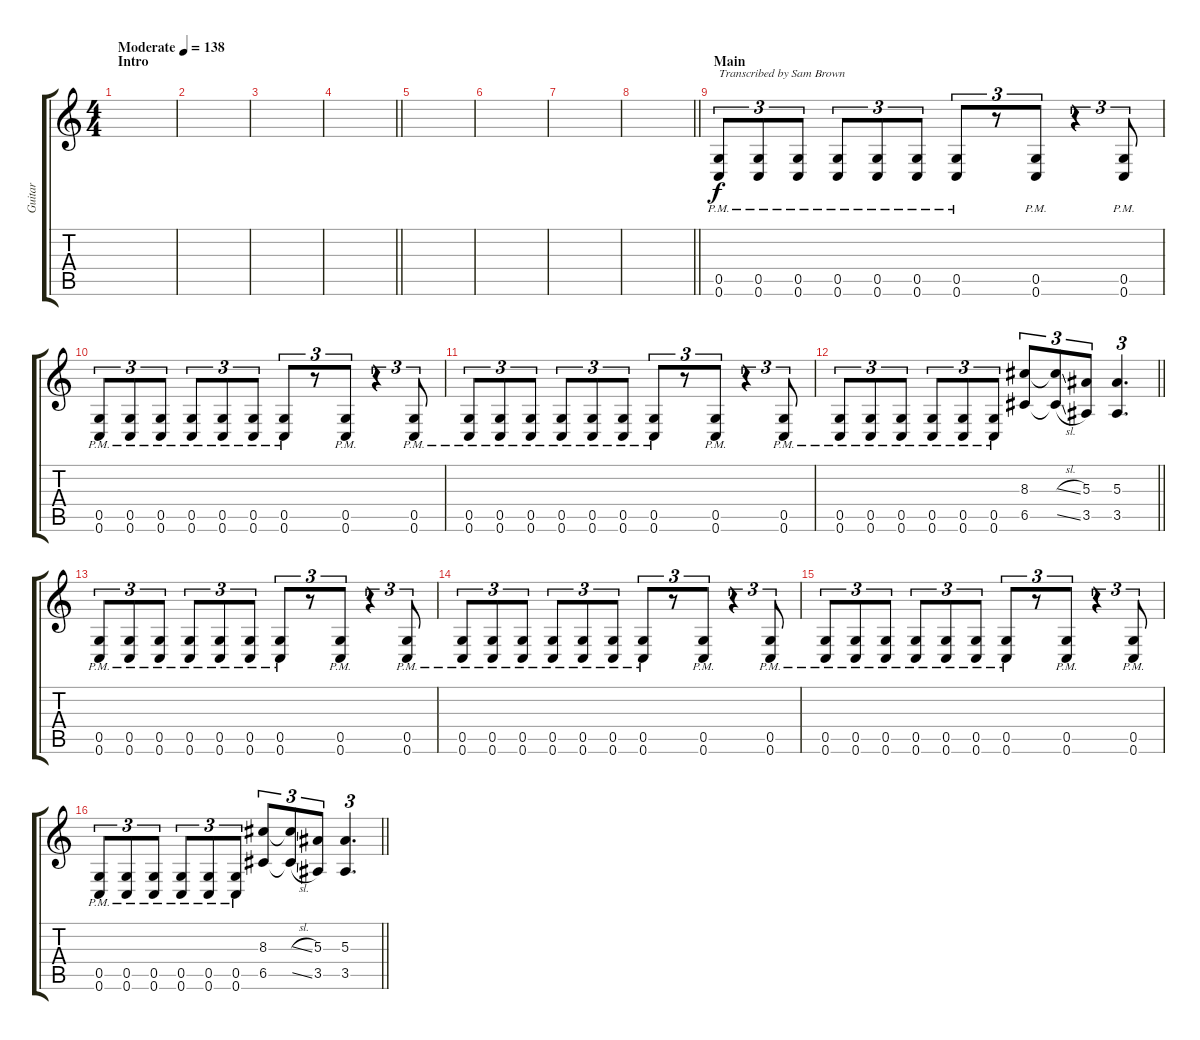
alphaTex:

\track ("Guitar" "Guitar") {instrument distortionguitar}
\staff {score tabs}
\tuning (D4 A3 F3 C3 G2 C2) {hide}
\ts (4 4)
\section ("" "Intro")
\tempo (138 "Moderate")
\clef g2
\ks c
|
|
|
\barLineRight lightlight
|
\section ("" "")
|
|
|
\barLineRight lightlight
|
\section ("" "Main")
(0.5{pm} 0.6{pm}).8{tu (3 2) txt "Transcribed by Sam Brown"} (0.5{pm} 0.6{pm}).8{tu (3 2)} (0.5{pm} 0.6{pm}).8{tu (3 2)} (0.5{pm} 0.6{pm}).8{tu (3 2)} (0.5{pm} 0.6{pm}).8{tu (3 2)} (0.5{pm} 0.6{pm}).8{tu (3 2)} (0.5{pm} 0.6{pm}).8{tu (3 2)} r.8{tu (3 2)} (0.5{pm} 0.6{pm}).8{tu (3 2)} r.4{tu (3 2)} (0.5{pm} 0.6{pm}).8{tu (3 2)} |
(0.5{pm} 0.6{pm}).8{tu (3 2)} (0.5{pm} 0.6{pm}).8{tu (3 2)} (0.5{pm} 0.6{pm}).8{tu (3 2)} (0.5{pm} 0.6{pm}).8{tu (3 2)} (0.5{pm} 0.6{pm}).8{tu (3 2)} (0.5{pm} 0.6{pm}).8{tu (3 2)} (0.5{pm} 0.6{pm}).8{tu (3 2)} r.8{tu (3 2)} (0.5{pm} 0.6{pm}).8{tu (3 2)} r.4{tu (3 2)} (0.5{pm} 0.6{pm}).8{tu (3 2)} |
(0.5{pm} 0.6{pm}).8{tu (3 2)} (0.5{pm} 0.6{pm}).8{tu (3 2)} (0.5{pm} 0.6{pm}).8{tu (3 2)} (0.5{pm} 0.6{pm}).8{tu (3 2)} (0.5{pm} 0.6{pm}).8{tu (3 2)} (0.5{pm} 0.6{pm}).8{tu (3 2)} (0.5{pm} 0.6{pm}).8{tu (3 2)} r.8{tu (3 2)} (0.5{pm} 0.6{pm}).8{tu (3 2)} r.4{tu (3 2)} (0.5{pm} 0.6{pm}).8{tu (3 2)} |
\barLineRight lightlight
(0.5{pm} 0.6{pm}).8{tu (3 2)} (0.5{pm} 0.6{pm}).8{tu (3 2)} (0.5{pm} 0.6{pm}).8{tu (3 2)} (0.5{pm} 0.6{pm}).8{tu (3 2)} (0.5{pm} 0.6{pm}).8{tu (3 2)} (0.5{pm} 0.6{pm}).8{tu (3 2)} (8.3 6.5).8{tu (3 2) volume 10} (8.3{sl t} 6.5{sl t}).8{tu (3 2)} (5.3 3.5).8{tu (3 2)} (5.3 3.5).4{d tu (3 2)} |
\section ("" "")
(0.5{pm} 0.6{pm}).8{tu (3 2) volume 15} (0.5{pm} 0.6{pm}).8{tu (3 2)} (0.5{pm} 0.6{pm}).8{tu (3 2)} (0.5{pm} 0.6{pm}).8{tu (3 2)} (0.5{pm} 0.6{pm}).8{tu (3 2)} (0.5{pm} 0.6{pm}).8{tu (3 2)} (0.5{pm} 0.6{pm}).8{tu (3 2)} r.8{tu (3 2)} (0.5{pm} 0.6{pm}).8{tu (3 2)} r.4{tu (3 2)} (0.5{pm} 0.6{pm}).8{tu (3 2)} |
(0.5{pm} 0.6{pm}).8{tu (3 2)} (0.5{pm} 0.6{pm}).8{tu (3 2)} (0.5{pm} 0.6{pm}).8{tu (3 2)} (0.5{pm} 0.6{pm}).8{tu (3 2)} (0.5{pm} 0.6{pm}).8{tu (3 2)} (0.5{pm} 0.6{pm}).8{tu (3 2)} (0.5{pm} 0.6{pm}).8{tu (3 2)} r.8{tu (3 2)} (0.5{pm} 0.6{pm}).8{tu (3 2)} r.4{tu (3 2)} (0.5{pm} 0.6{pm}).8{tu (3 2)} |
(0.5{pm} 0.6{pm}).8{tu (3 2)} (0.5{pm} 0.6{pm}).8{tu (3 2)} (0.5{pm} 0.6{pm}).8{tu (3 2)} (0.5{pm} 0.6{pm}).8{tu (3 2)} (0.5{pm} 0.6{pm}).8{tu (3 2)} (0.5{pm} 0.6{pm}).8{tu (3 2)} (0.5{pm} 0.6{pm}).8{tu (3 2)} r.8{tu (3 2)} (0.5{pm} 0.6{pm}).8{tu (3 2)} r.4{tu (3 2)} (0.5{pm} 0.6{pm}).8{tu (3 2)} |
\barLineRight lightlight
(0.5{pm} 0.6{pm}).8{tu (3 2)} (0.5{pm} 0.6{pm}).8{tu (3 2)} (0.5{pm} 0.6{pm}).8{tu (3 2)} (0.5{pm} 0.6{pm}).8{tu (3 2)} (0.5{pm} 0.6{pm}).8{tu (3 2)} (0.5{pm} 0.6{pm}).8{tu (3 2)} (8.3 6.5).8{tu (3 2) volume 10} (8.3{sl t} 6.5{sl t}).8{tu (3 2)} (5.3 3.5).8{tu (3 2)} (5.3 3.5).4{d tu (3 2)}
